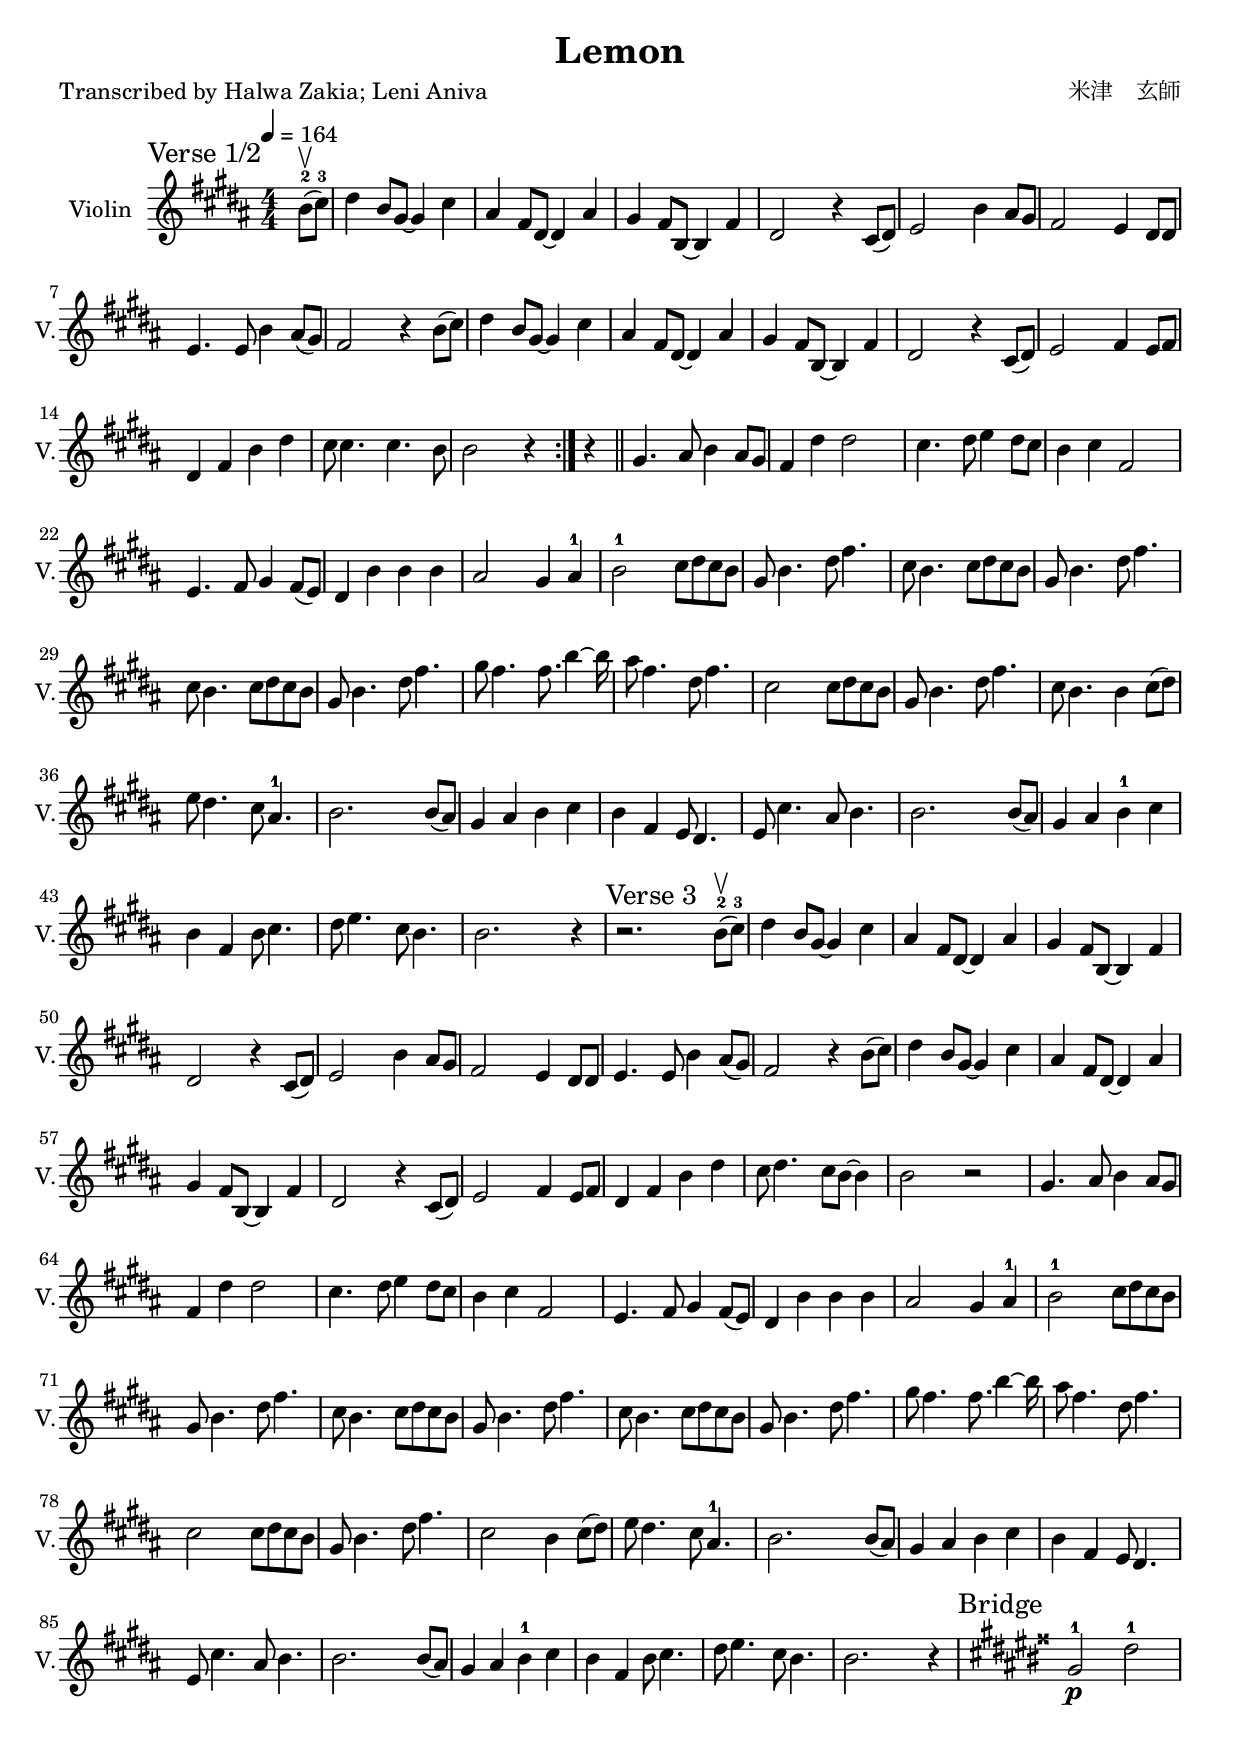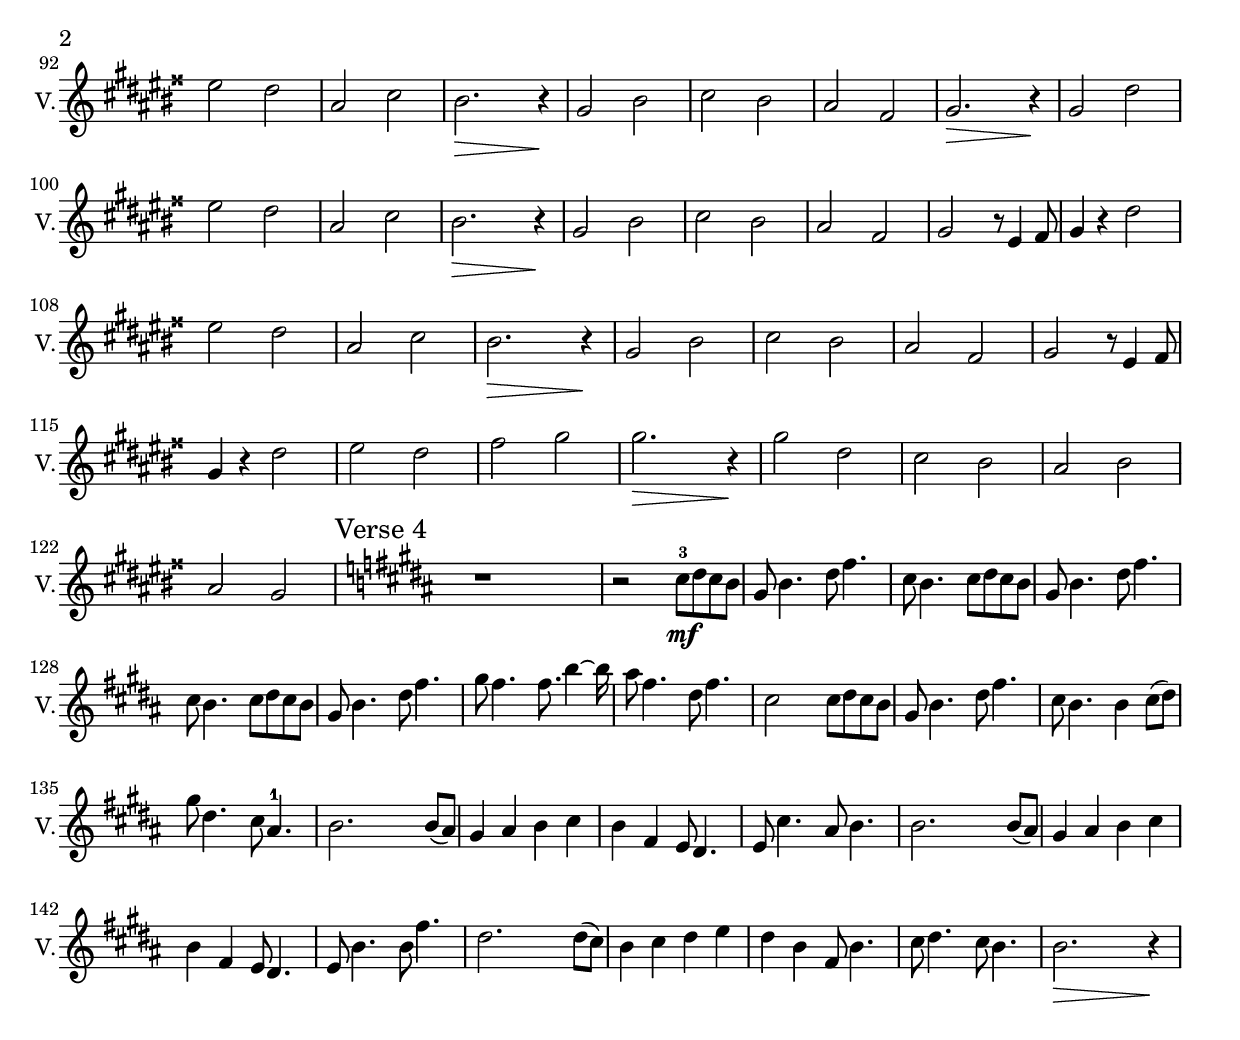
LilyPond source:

\version "2.24.0"
\language "english"
\header {
	title = "Lemon"
	composer = "米津　玄師"
	poet = "Transcribed by Halwa Zakia; Leni Aniva"
}
violin = \new Staff \with {
	instrumentName = "Violin"
	shortInstrumentName = "V."
	midiInstrument = "violin"
}
\fixed c' {
	\tempo 4 = 164
	\numericTimeSignature
	\time 4/4
	\override Accidental.hide-tied-accidental-after-break = ##t

	\key b \major

	\sectionLabel "Verse 1/2"
	\repeat volta 2
	{
	\partial 4 b8-2(\upbow cs'-3) |
	ds'4 b8 gs8~4  cs'4  | as4 fs8 ds8~4 as4    |
	gs4 fs8 b,8~4  fs4   | ds2        r4 cs8(ds)|
	e2         b4 as8 gs | fs2        e4 ds8 8  |
	e4. 8      b4 as8(gs)| fs2        r4 b8(cs')|
	ds'4 b8 gs8~4  cs'4  | as4 fs8 ds8~4 as4    |
	gs4 fs8 b,8~4  fs4   | ds2        r4 cs8(ds)|
	e2         fs4 e8 fs | ds4  fs    b   ds'   |
	cs'8 4.  4.    b8    | \partial 4*3 b2   r4 |
	}
	\partial 4 r4 |

	\section
	gs4.  as8  b4  as8  gs  | fs4 ds' 4 2             |
	cs'4. ds'8 e'4 ds'8 cs' | b4  cs'  fs2            |
	e4.   fs8  gs4 fs8( e)  | ds4 b    b        b     |
	as2        gs4 as-1     | b2-1     cs'8 ds' cs' b |
	gs8 b4.    ds'8 fs'4.   | cs'8 b4. cs'8 ds' cs' b |
	gs8 b4.    ds'8 fs'4.   | cs'8 b4. cs'8 ds' cs' b |
	gs8 b4.    ds'8 fs'4.   | gs'8 fs'4. 8. b'4~   16 |
	as'8 fs'4. ds'8 fs'4.   | cs'2     cs'8 ds' cs' b |
	gs8 b4.    ds'8 fs'4.   | cs'8 b4. 4     cs'8(ds')|
	e'8 ds'4.  cs'8 as4.-1  | b2.               8(as8)|
	gs4   as   b    cs'     | b4       fs  e8 ds4.    |
	e8 cs'4.   as8 b4.      | b2.               8(as8)|
	gs4   as   b-1  cs'     | b4   fs  b8 cs'4.       |
	ds'8 e'4.  cs'8 b4.     | b2.               r4    |

	\sectionLabel "Verse 3"
	r2. b8-2(\upbow cs'-3) |
	ds'4 b8 gs8~4  cs'4  | as4 fs8 ds8~4 as4    |
	gs4 fs8 b,8~4  fs4   | ds2        r4 cs8(ds)|
	e2         b4 as8 gs | fs2        e4 ds8 8  |
	e4. 8      b4 as8(gs)| fs2        r4 b8(cs')|
	ds'4 b8 gs8~4  cs'4  | as4 fs8 ds8~4 as4    |
	gs4 fs8 b,8~4  fs4   | ds2        r4 cs8(ds)|
	e2         fs4 e8 fs | ds4  fs    b   ds'   |
	cs'8 ds'4. cs'8 b8~4 | b2         r2        |

	gs4.  as8  b4  as8  gs  | fs4 ds' 4 2             |
	cs'4. ds'8 e'4 ds'8 cs' | b4  cs'  fs2            |
	e4.   fs8  gs4 fs8( e)  | ds4 b    b        b     |
	as2        gs4 as-1     | b2-1     cs'8 ds' cs' b |
	gs8 b4.    ds'8 fs'4.   | cs'8 b4. cs'8 ds' cs' b |
	gs8 b4.    ds'8 fs'4.   | cs'8 b4. cs'8 ds' cs' b |
	gs8 b4.    ds'8 fs'4.   | gs'8 fs'4. 8. b'4~   16 |
	as'8 fs'4. ds'8 fs'4.   | cs'2     cs'8 ds' cs' b |
	gs8 b4.    ds'8 fs'4.   | cs'2     b4    cs'8(ds')|
	e'8 ds'4.  cs'8 as4.-1  | b2.               8(as8)|
	gs4   as   b    cs'     | b4       fs  e8 ds4.    |
	e8 cs'4.   as8 b4.      | b2.               8(as8)|
	gs4   as   b-1  cs'     | b4   fs  b8 cs'4.       |
	ds'8 e'4.  cs'8 b4.     | b2.               r4    |

	\sectionLabel "Bridge"
	\key gs \major
	gs2\p-1 ds'-1 | es' ds' | as  cs' | bs2.\>  r4\! |
	gs2   bs   | cs' bs  | as  fss | gs2.\>  r4\! |
	gs2   ds'  | es' ds' | as  cs' | bs2.\>  r4\! |
	gs2   bs   | cs' bs  | as  fss | gs r8 es4 fss8 |
	gs4 r ds'2 | es' ds' | as  cs' | bs2.\>  r4\! |
	gs2   bs   | cs' bs  | as  fss | gs r8 es4 fss8 |
	gs4 r ds'2 | es' ds' | fss' gs'| gs'2.\> r4\! |
	gs'2  ds'  | cs' bs  | as  bs  | as gs |

	\key b \major

	\sectionLabel "Verse 4"
	r1                      | r2  cs'8-3\mf ds' cs' b |
	gs8 b4.    ds'8 fs'4.   | cs'8 b4. cs'8 ds' cs' b |
	gs8 b4.    ds'8 fs'4.   | cs'8 b4. cs'8 ds' cs' b |
	gs8 b4.    ds'8 fs'4.   | gs'8 fs'4. 8. b'4~   16 |
	as'8 fs'4. ds'8 fs'4.   | cs'2     cs'8 ds' cs' b |
	gs8 b4.    ds'8 fs'4.   | cs'8 b4. 4     cs'8(ds')|
	gs'8 ds'4.  cs'8 as4.-1 | b2.               8(as8)|
	gs4   as   b    cs'     | b4       fs  e8 ds4.    |
	e8 cs'4.   as8 b4.      | b2.               8(as8)|
	gs4   as   b    cs'     | b4       fs  e8 ds4.    |
	e8 b4.     8    fs'4.   | ds'2.            8(cs'8)|
	b4    cs'  ds'  e'      | ds'4 b   fs8 b4.        |
	cs'8 ds'4. cs'8 b4.     | b2.\>        r4\!       |
}

\score {
	\violin
	\layout {
		\context {
			\Score
			proportionalNotationDuration = #(ly:make-moment 1/4)
			\override SpacingSpanner.uniform-stretching = ##t
			\override SpacingSpanner.strict-grace-spacing = ##t
		}
	}
}
\score {
	\unfoldRepeats {
		\violin
	}
	\midi {  }
}
